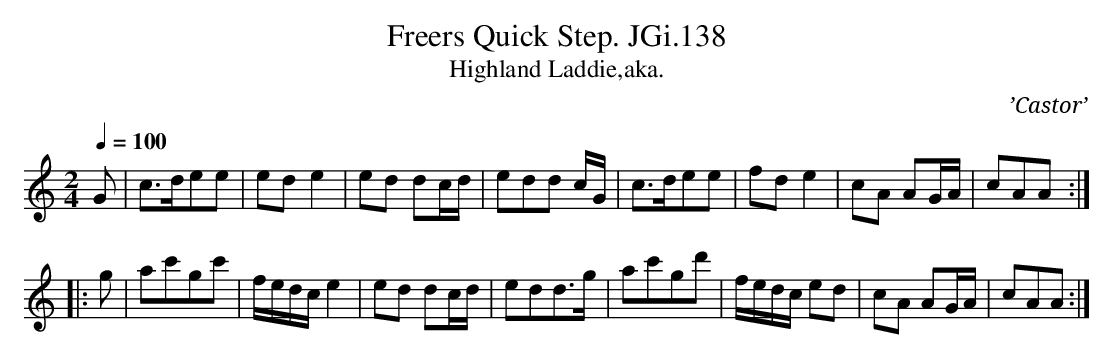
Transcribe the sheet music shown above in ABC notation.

X:1
T:Freers Quick Step. JGi.138
T:Highland Laddie,aka.
M:2/4
L:1/8
Q:1/4=100
C:’Castor’
K:C
G|c>dee|ed e2|ed dc/d/|edd c/G/|c>dee|fde2|cA AG/A/|cAA:|
|:g|ac'gc'|f/e/d/c/e2|ed dc/d/|edd>g|ac'gd'|f/e/d/c/ ed|cA AG/A/|cAA:|
